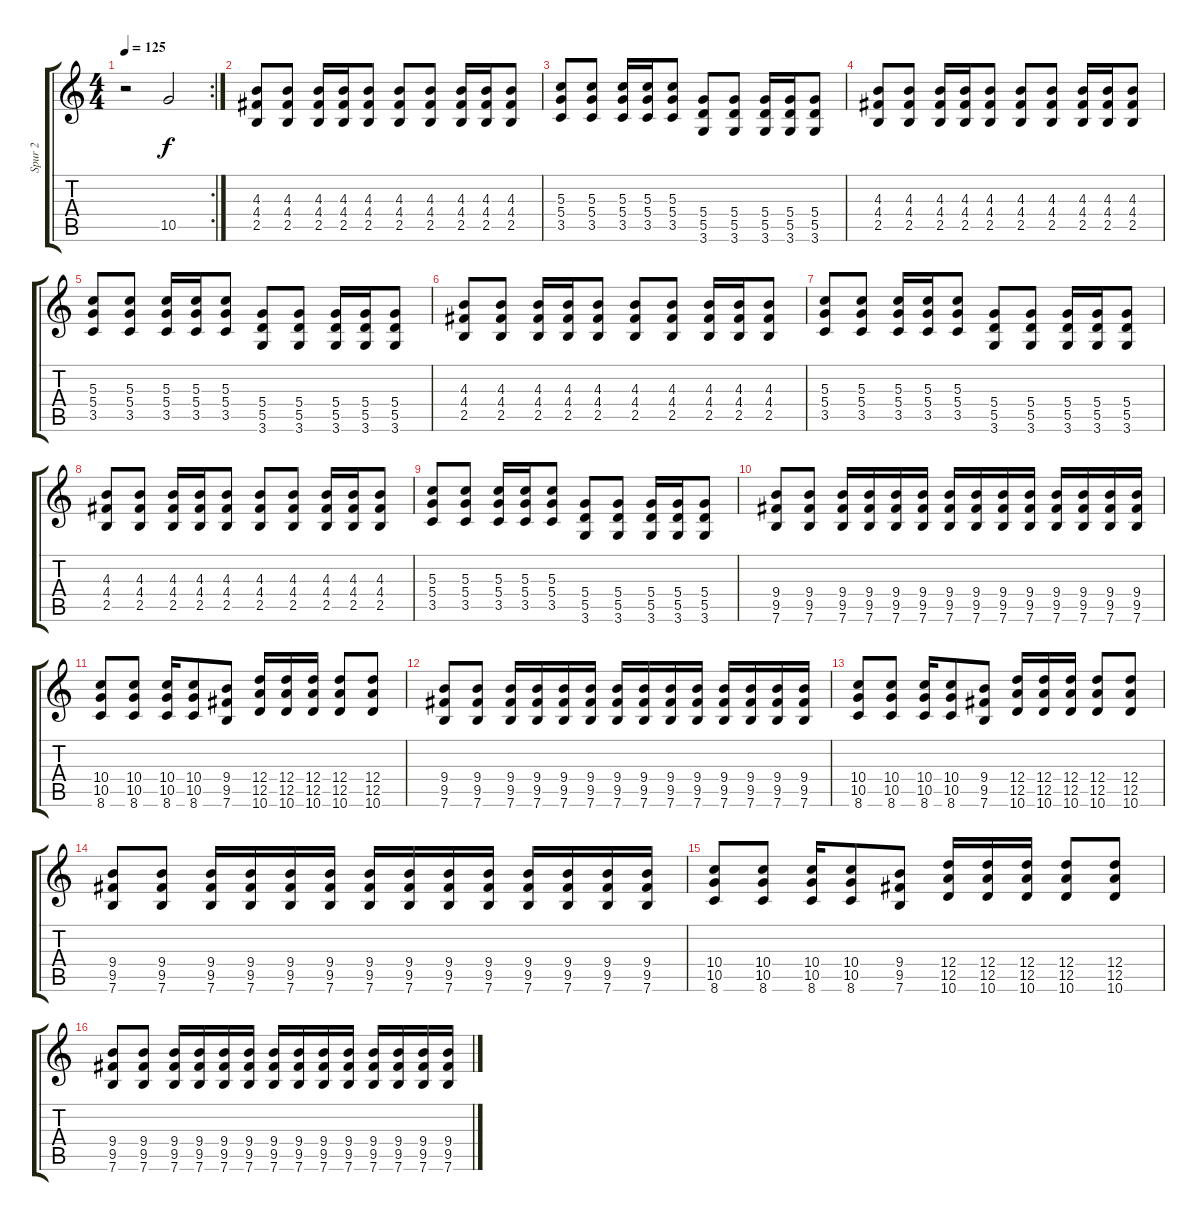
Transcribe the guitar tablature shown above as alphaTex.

\track ("Spur 2" "Spur 2") {instrument distortionguitar}
\staff {score tabs}
\tuning (E4 B3 G3 D3 A2 E2) {hide}
\rc 2
\ts (4 4)
\tempo 125
\clef g2
\ks c
r.2{dy f} 10.5.2 |
(4.3 4.4 2.5).8 (4.3 4.4 2.5).8 (4.3 4.4 2.5).16 (4.3 4.4 2.5).16 (4.3 4.4 2.5).8 (4.3 4.4 2.5).8 (4.3 4.4 2.5).8 (4.3 4.4 2.5).16 (4.3 4.4 2.5).16 (4.3 4.4 2.5).8 |
(5.3 5.4 3.5).8 (5.3 5.4 3.5).8 (5.3 5.4 3.5).16 (5.3 5.4 3.5).16 (5.3 5.4 3.5).8 (5.4 5.5 3.6).8 (5.4 5.5 3.6).8 (5.4 5.5 3.6).16 (5.4 5.5 3.6).16 (5.4 5.5 3.6).8 |
(4.3 4.4 2.5).8 (4.3 4.4 2.5).8 (4.3 4.4 2.5).16 (4.3 4.4 2.5).16 (4.3 4.4 2.5).8 (4.3 4.4 2.5).8 (4.3 4.4 2.5).8 (4.3 4.4 2.5).16 (4.3 4.4 2.5).16 (4.3 4.4 2.5).8 |
(5.3 5.4 3.5).8 (5.3 5.4 3.5).8 (5.3 5.4 3.5).16 (5.3 5.4 3.5).16 (5.3 5.4 3.5).8 (5.4 5.5 3.6).8 (5.4 5.5 3.6).8 (5.4 5.5 3.6).16 (5.4 5.5 3.6).16 (5.4 5.5 3.6).8 |
(4.3 4.4 2.5).8 (4.3 4.4 2.5).8 (4.3 4.4 2.5).16 (4.3 4.4 2.5).16 (4.3 4.4 2.5).8 (4.3 4.4 2.5).8 (4.3 4.4 2.5).8 (4.3 4.4 2.5).16 (4.3 4.4 2.5).16 (4.3 4.4 2.5).8 |
(5.3 5.4 3.5).8 (5.3 5.4 3.5).8 (5.3 5.4 3.5).16 (5.3 5.4 3.5).16 (5.3 5.4 3.5).8 (5.4 5.5 3.6).8 (5.4 5.5 3.6).8 (5.4 5.5 3.6).16 (5.4 5.5 3.6).16 (5.4 5.5 3.6).8 |
(4.3 4.4 2.5).8 (4.3 4.4 2.5).8 (4.3 4.4 2.5).16 (4.3 4.4 2.5).16 (4.3 4.4 2.5).8 (4.3 4.4 2.5).8 (4.3 4.4 2.5).8 (4.3 4.4 2.5).16 (4.3 4.4 2.5).16 (4.3 4.4 2.5).8 |
(5.3 5.4 3.5).8 (5.3 5.4 3.5).8 (5.3 5.4 3.5).16 (5.3 5.4 3.5).16 (5.3 5.4 3.5).8 (5.4 5.5 3.6).8 (5.4 5.5 3.6).8 (5.4 5.5 3.6).16 (5.4 5.5 3.6).16 (5.4 5.5 3.6).8 |
(9.4 9.5 7.6).8 (9.4 9.5 7.6).8 (9.4 9.5 7.6).16 (9.4 9.5 7.6).16 (9.4 9.5 7.6).16 (9.4 9.5 7.6).16 (9.4 9.5 7.6).16 (9.4 9.5 7.6).16 (9.4 9.5 7.6).16 (9.4 9.5 7.6).16 (9.4 9.5 7.6).16 (9.4 9.5 7.6).16 (9.4 9.5 7.6).16 (9.4 9.5 7.6).16 |
(10.4 10.5 8.6).8 (10.4 10.5 8.6).8 (10.4 10.5 8.6).16 (10.4 10.5 8.6).8 (9.4 9.5 7.6).8 (12.4 12.5 10.6).16 (12.4 12.5 10.6).16 (12.4 12.5 10.6).16 (12.4 12.5 10.6).8 (12.4 12.5 10.6).8 |
(9.4 9.5 7.6).8 (9.4 9.5 7.6).8 (9.4 9.5 7.6).16 (9.4 9.5 7.6).16 (9.4 9.5 7.6).16 (9.4 9.5 7.6).16 (9.4 9.5 7.6).16 (9.4 9.5 7.6).16 (9.4 9.5 7.6).16 (9.4 9.5 7.6).16 (9.4 9.5 7.6).16 (9.4 9.5 7.6).16 (9.4 9.5 7.6).16 (9.4 9.5 7.6).16 |
(10.4 10.5 8.6).8 (10.4 10.5 8.6).8 (10.4 10.5 8.6).16 (10.4 10.5 8.6).8 (9.4 9.5 7.6).8 (12.4 12.5 10.6).16 (12.4 12.5 10.6).16 (12.4 12.5 10.6).16 (12.4 12.5 10.6).8 (12.4 12.5 10.6).8 |
(9.4 9.5 7.6).8 (9.4 9.5 7.6).8 (9.4 9.5 7.6).16 (9.4 9.5 7.6).16 (9.4 9.5 7.6).16 (9.4 9.5 7.6).16 (9.4 9.5 7.6).16 (9.4 9.5 7.6).16 (9.4 9.5 7.6).16 (9.4 9.5 7.6).16 (9.4 9.5 7.6).16 (9.4 9.5 7.6).16 (9.4 9.5 7.6).16 (9.4 9.5 7.6).16 |
(10.4 10.5 8.6).8 (10.4 10.5 8.6).8 (10.4 10.5 8.6).16 (10.4 10.5 8.6).8 (9.4 9.5 7.6).8 (12.4 12.5 10.6).16 (12.4 12.5 10.6).16 (12.4 12.5 10.6).16 (12.4 12.5 10.6).8 (12.4 12.5 10.6).8 |
(9.4 9.5 7.6).8 (9.4 9.5 7.6).8 (9.4 9.5 7.6).16 (9.4 9.5 7.6).16 (9.4 9.5 7.6).16 (9.4 9.5 7.6).16 (9.4 9.5 7.6).16 (9.4 9.5 7.6).16 (9.4 9.5 7.6).16 (9.4 9.5 7.6).16 (9.4 9.5 7.6).16 (9.4 9.5 7.6).16 (9.4 9.5 7.6).16 (9.4 9.5 7.6).16
